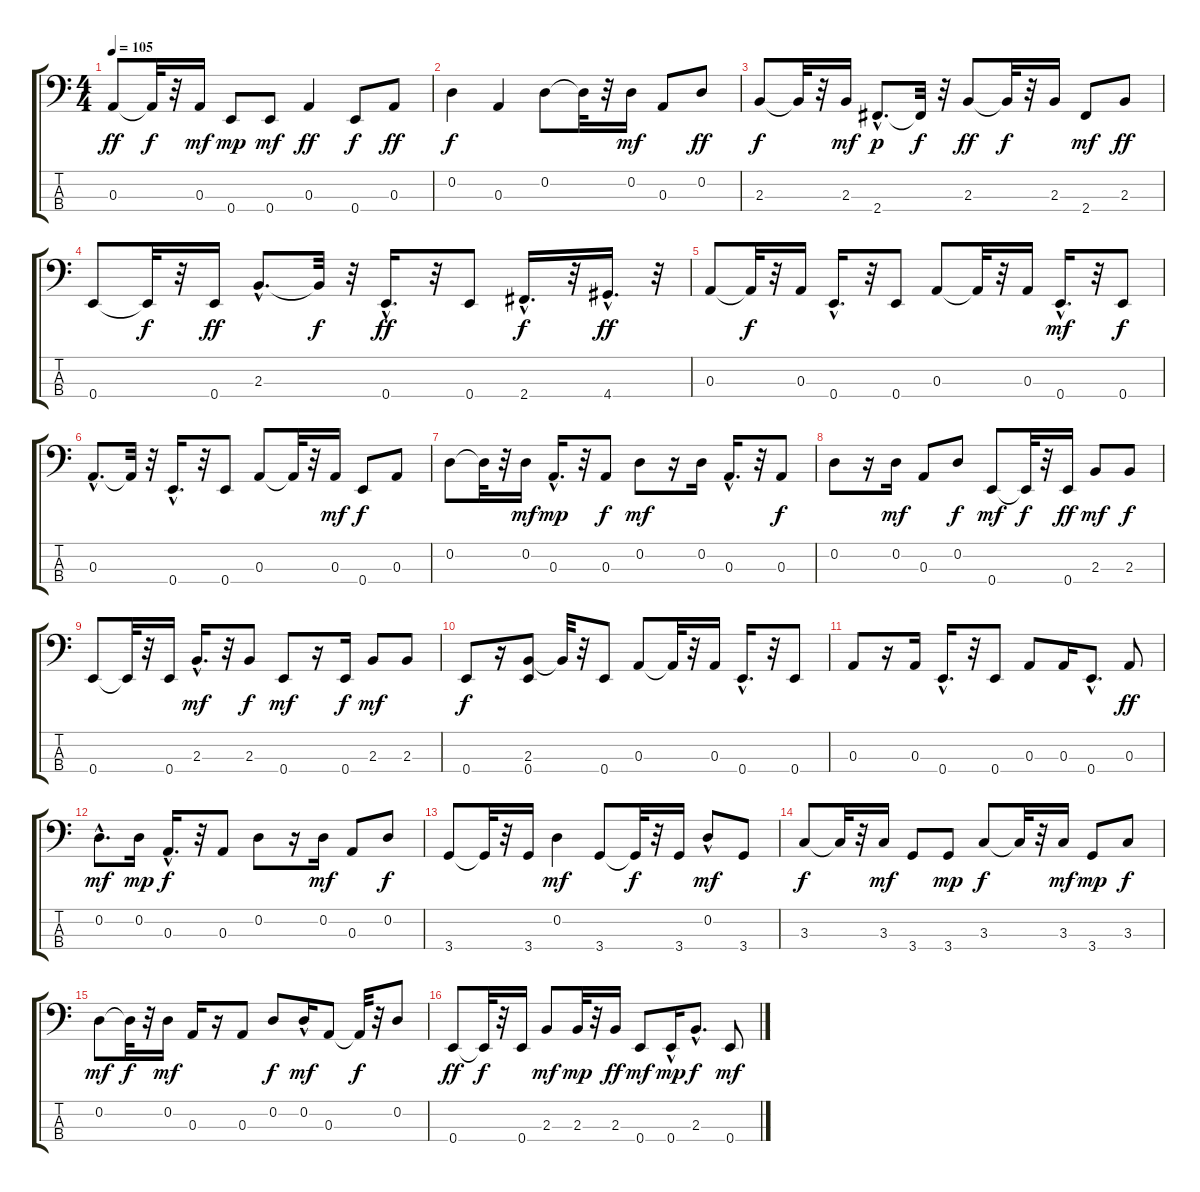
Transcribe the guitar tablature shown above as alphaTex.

\track "" {instrument electricbassfinger}
\staff {score tabs}
\tuning (G2 D2 A1 E1) {hide}
\ts (4 4)
\tempo 105
\clef f4
\ks c
0.3.8{dy ff} 0.3{t}.32{dy f} r.32 0.3.16{dy mf} 0.4.8{dy mp} 0.4.8{dy mf} 0.3.4{dy ff} 0.4.8{dy f} 0.3.8{dy ff} |
0.2.4{dy f} 0.3.4 0.2.8 0.2{t}.32 r.32 0.2.16{dy mf} 0.3.8 0.2.8{dy ff} |
2.3.8{dy f} 2.3{t}.32 r.32 2.3.16{dy mf} 2.4{hac}.8{d dy p} 2.4{t}.32{dy f} r.32 2.3.8{dy ff} 2.3{t}.32{dy f} r.32 2.3.16 2.4.8{dy mf} 2.3.8{dy ff} |
0.4.8 0.4{t}.32{dy f} r.32 0.4.16{dy ff} 2.3{hac}.8{d} 2.3{t}.32{dy f} r.32 0.4{hac}.16{d dy ff} r.32 0.4.8 2.4{hac}.16{d dy f} r.32 4.4{hac}.16{d dy ff} r.32 |
0.3.8 0.3{t}.32{dy f} r.32 0.3.16 0.4{hac}.16{d} r.32 0.4.8 0.3.8 0.3{t}.32 r.32 0.3.16 0.4{hac}.16{d dy mf} r.32 0.4.8{dy f} |
0.3{hac}.8{d} 0.3{t}.32 r.32 0.4{hac}.16{d} r.32 0.4.8 0.3.8 0.3{t}.32 r.32 0.3.16{dy mf} 0.4.8{dy f} 0.3.8 |
0.2.8 0.2{t}.32 r.32 0.2.16{dy mf} 0.3{hac}.16{d dy mp} r.32 0.3.8{dy f} 0.2.8{dy mf} r.16 0.2.16 0.3{hac}.16{d} r.32 0.3.8{dy f} |
0.2.8 r.16 0.2.16{dy mf} 0.3.8 0.2.8{dy f} 0.4.8{dy mf} 0.4{t}.32{dy f} r.32 0.4.16{dy ff} 2.3.8{dy mf} 2.3.8{dy f} |
0.4.8 0.4{t}.32 r.32 0.4.16 2.3{hac}.16{d dy mf} r.32 2.3.8{dy f} 0.4.8{dy mf} r.16 0.4.16{dy f} 2.3.8{dy mf} 2.3.8 |
0.4.8{dy f} r.16 (2.3 0.4).8 2.3{t}.32 r.32 0.4.8 0.3.8 0.3{t}.32 r.32 0.3.16 0.4{hac}.16{d} r.32 0.4.8 |
0.3.8 r.16 0.3.16 0.4{hac}.16{d} r.32 0.4.8 0.3.8 0.3.16 0.4{hac}.8{d} 0.3.8{dy ff} |
0.2{hac}.8{d dy mf} 0.2.16{dy mp} 0.3{hac}.16{d dy f} r.32 0.3.8 0.2.8 r.16 0.2.16{dy mf} 0.3.8 0.2.8{dy f} |
3.4.8 3.4{t}.32 r.32 3.4.16 0.2.4{dy mf} 3.4.8 3.4{t}.32{dy f} r.32 3.4.16 0.2{hac}.8{dy mf} 3.4.8 |
3.3.8{dy f} 3.3{t}.32 r.32 3.3.16{dy mf} 3.4.8 3.4.8{dy mp} 3.3.8{dy f} 3.3{t}.32 r.32 3.3.16{dy mf} 3.4.8{dy mp} 3.3.8{dy f} |
0.2.8{dy mf} 0.2{t}.32{dy f} r.32 0.2.16{dy mf} 0.3.16 r.16 0.3.8 0.2.8{dy f} 0.2{hac}.16{dy mf} 0.3.8 0.3{t}.32{dy f} r.32 0.2.8 |
0.4.8{dy ff} 0.4{t}.32{dy f} r.32 0.4.16 2.3.8{dy mf} 2.3.32{dy mp} r.32 2.3.16{dy ff} 0.4.8{dy mf} 0.4{hac}.16{dy mp} 2.3{hac}.8{d dy f} 0.4.8{dy mf}
